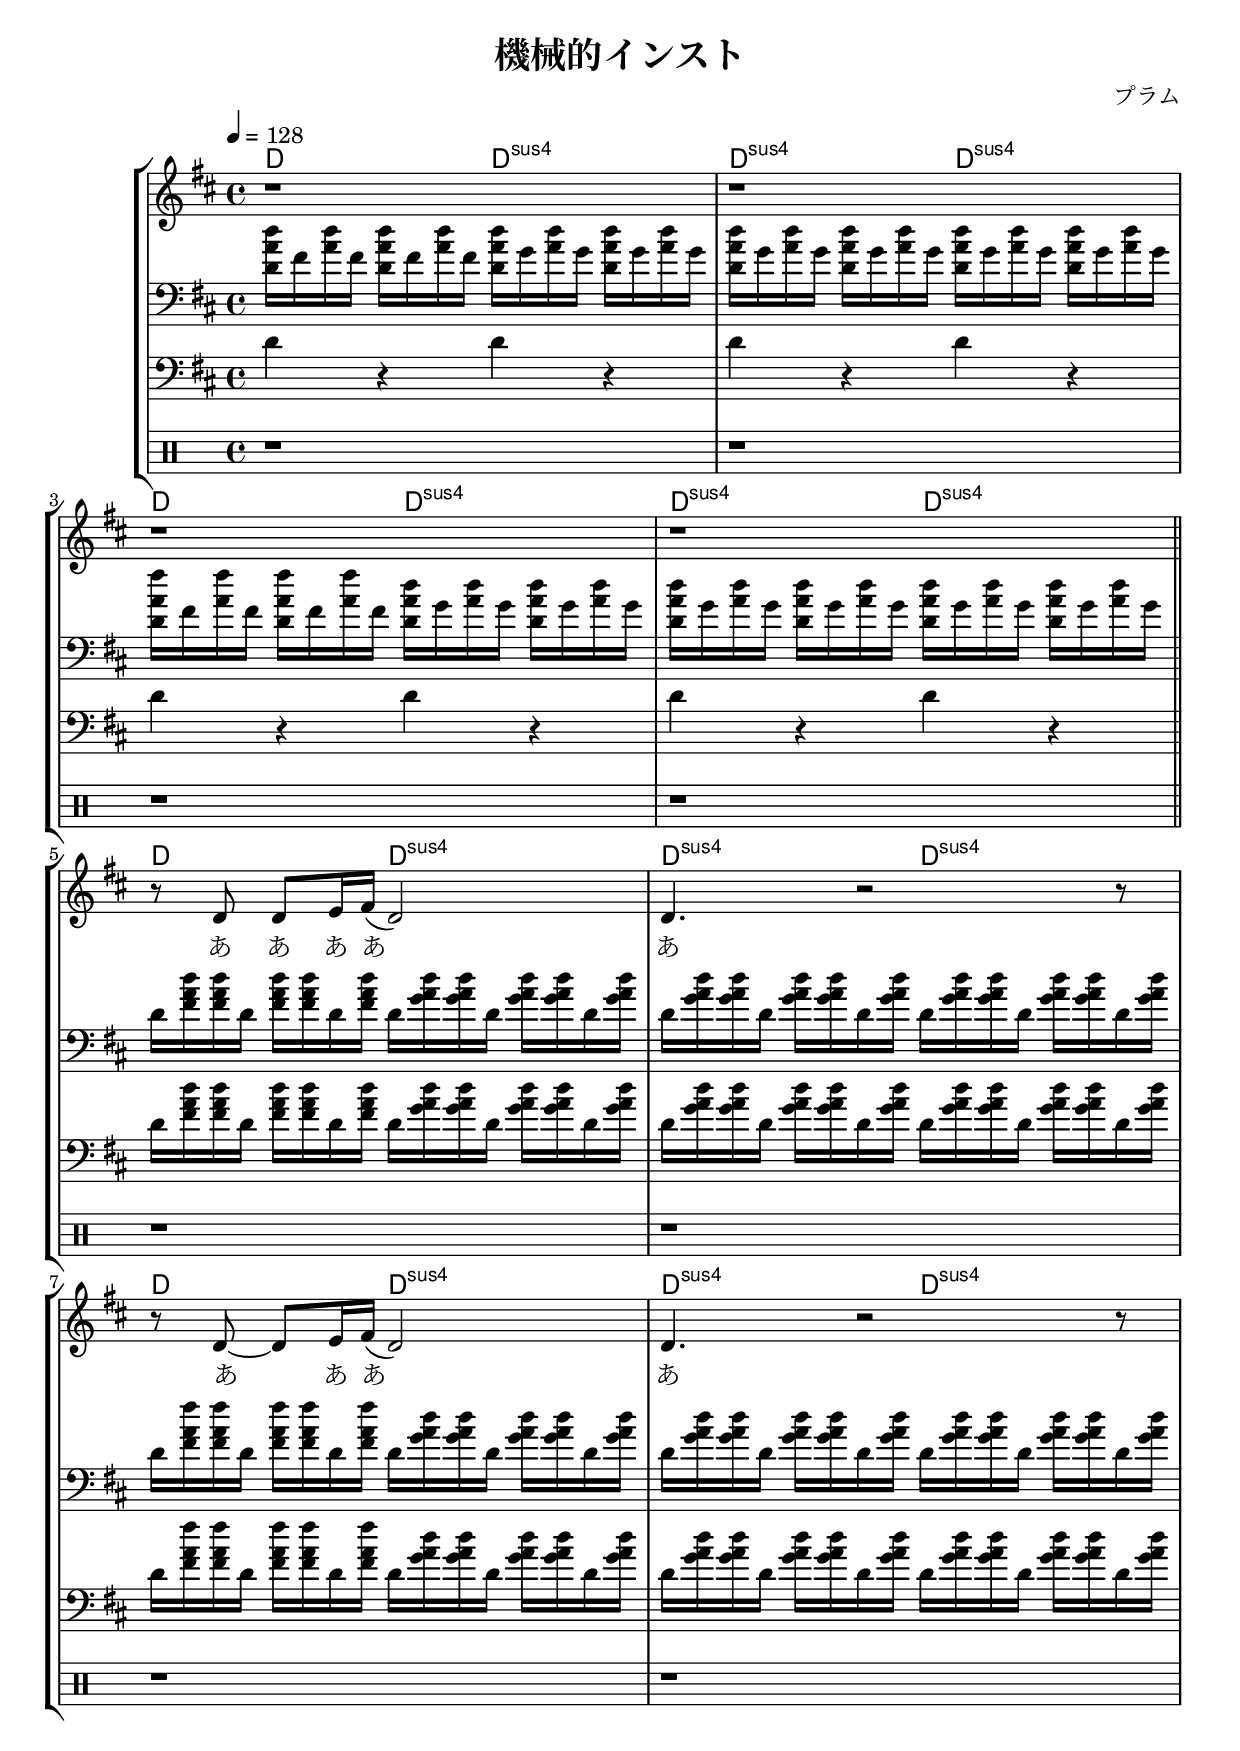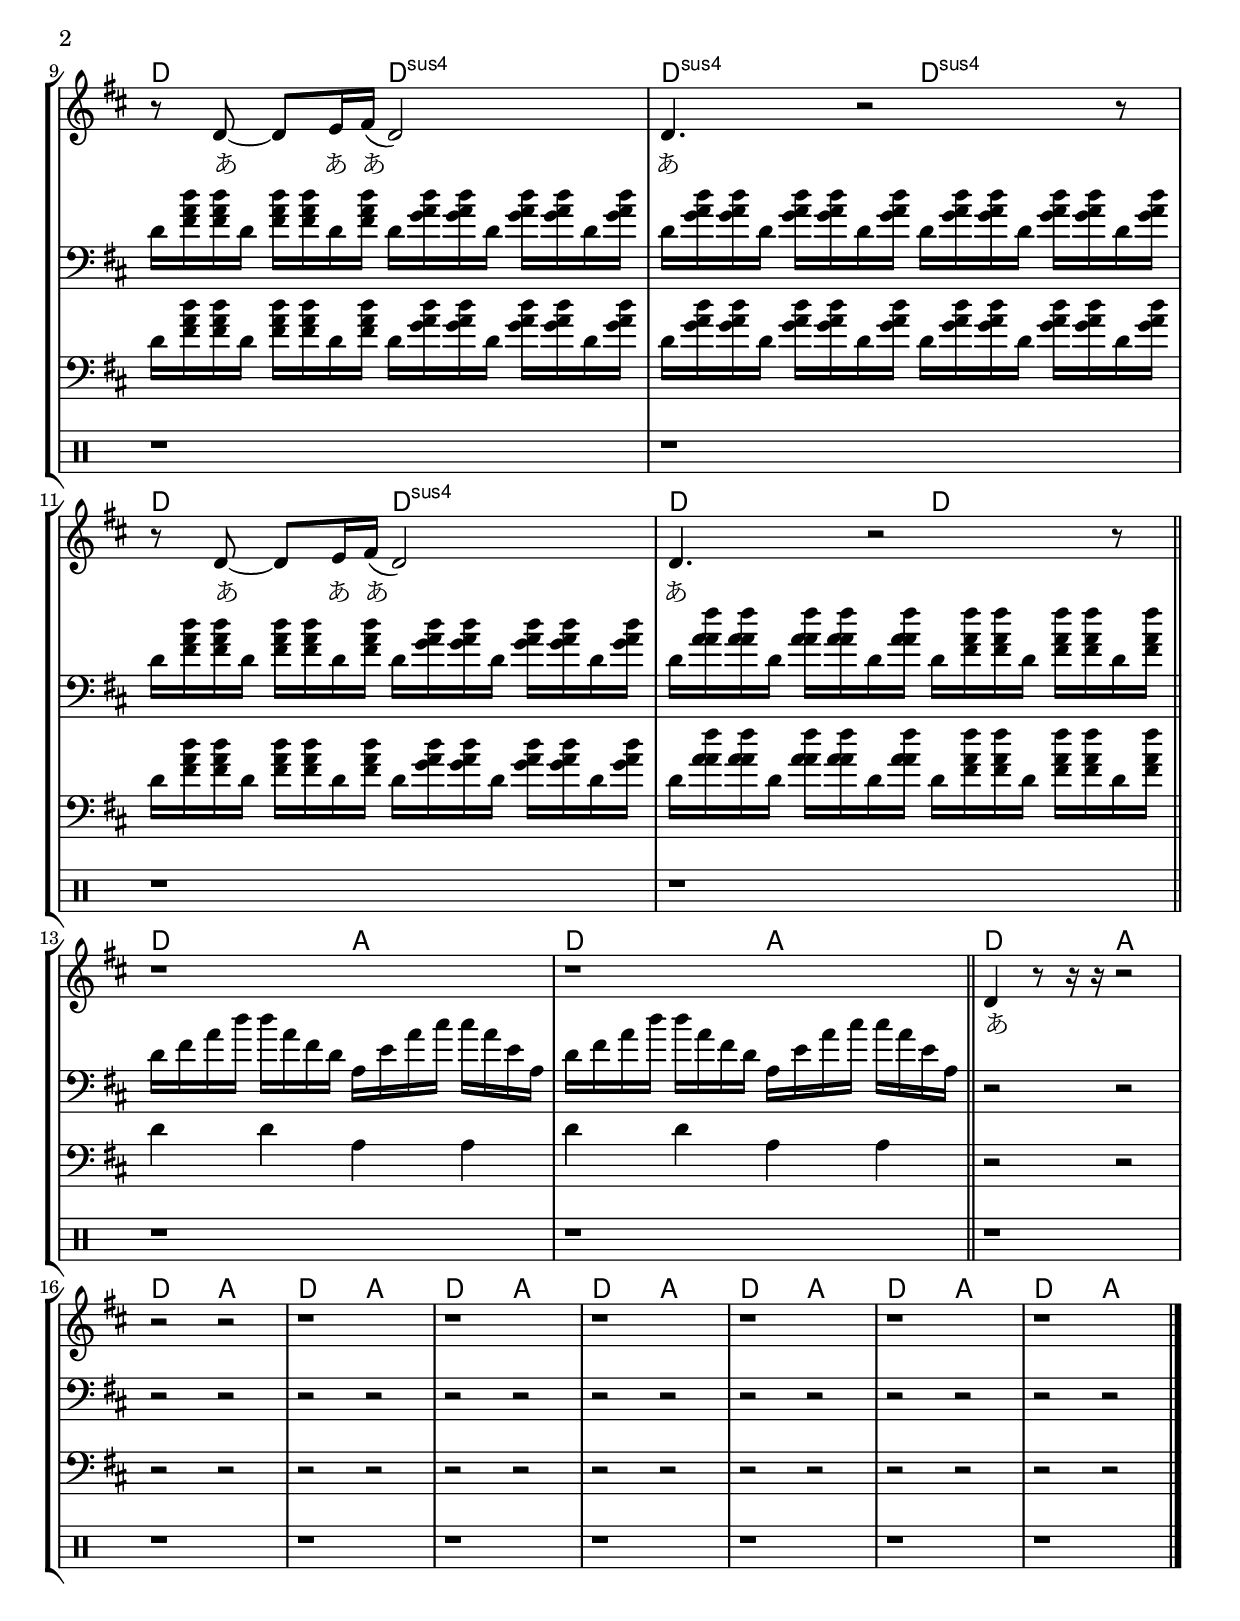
\version "2.12.1"

\header {
	title = \markup {機械的インスト}
	composer = \markup \center-column {プラム}
}

harmony = \chordmode {
	d2 d:sus4 d:sus4 d:sus4 d d:sus4 d:sus4 d:sus4 

	d d:sus4 d:sus4 d:sus4 d d:sus4 d:sus4 d:sus4 d d:sus4 d:sus4 d:sus4 d d:sus4 d d 

	d a d a 

	d a d a d a d a d a d a d a d a 
}

melody = {
	\key d \major
	\tempo 4 = 128
	r1 | r1 | r1 | r1   
	\set Staff.midiInstrument = #"Lead 1 (square)"
	 r8  d'8  d'8  e'16  fis'16  (d'2) 
	d'4.  r2~r8 
	r8  d'8  d'8  e'16  fis'16  (d'2) 
	d'4.  r2~r8 
	r8  d'8  d'8  e'16  fis'16  (d'2) 
	d'4.  r2~r8 
	r8  d'8  d'8  e'16  fis'16  (d'2) 
	d'4.  r2~r8
	r1 | r1   
	\set Staff.midiInstrument = #"Electric Piano 1"
	 d'4  r8  r16  r16  r2 
	r2  r2
	r1 r1 r1 r1 r1 r1 	\bar "|."
}

words = \lyricmode {
	
	あ  あ  あ  あ  あ  あ  あ  あ  あ  あ  あ  あ  あ  あ  あ  あ  あ  あ  あ  あ  
	
	あ  
}

tempochange = {
	\tempo 4 = 128
	r1 | r1 | r1 | r1 \bar "||"
	\tempo 4 = 128
	r1 | r1 | r1 | r1 | r1 | r1 | r1 | r1 \bar "||"
	\tempo 4 = 128
	r1 | r1 \bar "||"
	\tempo 4 = 128
	r1 | r1 | r1 | r1 | r1 | r1 | r1 | r1 \bar "|."
}

mainacc = {
	\clef bass
	\set Staff.midiInstrument = #"Electric Piano 1"
	\key d \major
	\tempo 4 = 128
	<d' a' d''>16 fis'16 <a' d''>16 fis'16   <d' a' d''>16 fis'16 <a' d''>16 fis'16
	<d' a' d''>16 g'16 <a' d''>16 g'16   <d' a' d''>16 g'16 <a' d''>16 g'16
	<d' a' d''>16 g'16 <a' d''>16 g'16   <d' a' d''>16 g'16 <a' d''>16 g'16
	<d' a' d''>16 g'16 <a' d''>16 g'16   <d' a' d''>16 g'16 <a' d''>16 g'16
	<d' a' fis''>16 fis'16 <a' fis''>16 fis'16   <d' a' fis''>16 fis'16 <a' fis''>16 fis'16
	<d' a' d''>16 g'16 <a' d''>16 g'16   <d' a' d''>16 g'16 <a' d''>16 g'16
	<d' a' d''>16 g'16 <a' d''>16 g'16   <d' a' d''>16 g'16 <a' d''>16 g'16
	<d' a' d''>16 g'16 <a' d''>16 g'16   <d' a' d''>16 g'16 <a' d''>16 g'16
	\bar "||"

	\set Staff.midiInstrument = #"Electric Piano 1"
	d'16 <fis' a' d''>16 <fis' a' d''>16 d'16   <fis' a' d''>16 <fis' a' d''>16 d'16 <fis' a' d''>16
	d'16 <g' a' d''>16 <g' a' d''>16 d'16   <g' a' d''>16 <g' a' d''>16 d'16 <g' a' d''>16
	d'16 <g' a' d''>16 <g' a' d''>16 d'16   <g' a' d''>16 <g' a' d''>16 d'16 <g' a' d''>16
	d'16 <g' a' d''>16 <g' a' d''>16 d'16   <g' a' d''>16 <g' a' d''>16 d'16 <g' a' d''>16
	d'16 <fis' a' fis''>16 <fis' a' fis''>16 d'16   <fis' a' fis''>16 <fis' a' fis''>16 d'16 <fis' a' fis''>16
	d'16 <g' a' d''>16 <g' a' d''>16 d'16   <g' a' d''>16 <g' a' d''>16 d'16 <g' a' d''>16
	d'16 <g' a' d''>16 <g' a' d''>16 d'16   <g' a' d''>16 <g' a' d''>16 d'16 <g' a' d''>16
	d'16 <g' a' d''>16 <g' a' d''>16 d'16   <g' a' d''>16 <g' a' d''>16 d'16 <g' a' d''>16
	d'16 <fis' a' d''>16 <fis' a' d''>16 d'16   <fis' a' d''>16 <fis' a' d''>16 d'16 <fis' a' d''>16
	d'16 <g' a' d''>16 <g' a' d''>16 d'16   <g' a' d''>16 <g' a' d''>16 d'16 <g' a' d''>16
	d'16 <g' a' d''>16 <g' a' d''>16 d'16   <g' a' d''>16 <g' a' d''>16 d'16 <g' a' d''>16
	d'16 <g' a' d''>16 <g' a' d''>16 d'16   <g' a' d''>16 <g' a' d''>16 d'16 <g' a' d''>16
	d'16 <fis' a' d''>16 <fis' a' d''>16 d'16   <fis' a' d''>16 <fis' a' d''>16 d'16 <fis' a' d''>16
	d'16 <g' a' d''>16 <g' a' d''>16 d'16   <g' a' d''>16 <g' a' d''>16 d'16 <g' a' d''>16
	d'16 <a' a' fis''>16 <a' a' fis''>16 d'16   <a' a' fis''>16 <a' a' fis''>16 d'16 <a' a' fis''>16
	d'16 <fis' a' fis''>16 <fis' a' fis''>16 d'16   <fis' a' fis''>16 <fis' a' fis''>16 d'16 <fis' a' fis''>16
	\bar "||"

	\set Staff.midiInstrument = #"Electric Piano 1"
	d'16 fis' a' d'' d'' a' fis' d'
	a16 e' a' cis'' cis'' a' e' a
	d'16 fis' a' d'' d'' a' fis' d'
	a16 e' a' cis'' cis'' a' e' a
	\bar "||"

	\set Staff.midiInstrument = #"Acoustic grand"
	r2
	r2
	r2
	r2
	r2
	r2
	r2
	r2
	r2
	r2
	r2
	r2
	r2
	r2
	r2
	r2
	\bar "|."
}

subacc = {
	\clef bass
	\set Staff.midiInstrument = #"Synth Bass 2"
	\key d \major
	\tempo 4 = 128
	d'4 r4
	d'4 r4
	d'4 r4
	d'4 r4
	d'4 r4
	d'4 r4
	d'4 r4
	d'4 r4
	\bar "||"

	\set Staff.midiInstrument = #"Synth Bass 2"
	d'16 <fis' a' d''>16 <fis' a' d''>16 d'16   <fis' a' d''>16 <fis' a' d''>16 d'16 <fis' a' d''>16
	d'16 <g' a' d''>16 <g' a' d''>16 d'16   <g' a' d''>16 <g' a' d''>16 d'16 <g' a' d''>16
	d'16 <g' a' d''>16 <g' a' d''>16 d'16   <g' a' d''>16 <g' a' d''>16 d'16 <g' a' d''>16
	d'16 <g' a' d''>16 <g' a' d''>16 d'16   <g' a' d''>16 <g' a' d''>16 d'16 <g' a' d''>16
	d'16 <fis' a' fis''>16 <fis' a' fis''>16 d'16   <fis' a' fis''>16 <fis' a' fis''>16 d'16 <fis' a' fis''>16
	d'16 <g' a' d''>16 <g' a' d''>16 d'16   <g' a' d''>16 <g' a' d''>16 d'16 <g' a' d''>16
	d'16 <g' a' d''>16 <g' a' d''>16 d'16   <g' a' d''>16 <g' a' d''>16 d'16 <g' a' d''>16
	d'16 <g' a' d''>16 <g' a' d''>16 d'16   <g' a' d''>16 <g' a' d''>16 d'16 <g' a' d''>16
	d'16 <fis' a' d''>16 <fis' a' d''>16 d'16   <fis' a' d''>16 <fis' a' d''>16 d'16 <fis' a' d''>16
	d'16 <g' a' d''>16 <g' a' d''>16 d'16   <g' a' d''>16 <g' a' d''>16 d'16 <g' a' d''>16
	d'16 <g' a' d''>16 <g' a' d''>16 d'16   <g' a' d''>16 <g' a' d''>16 d'16 <g' a' d''>16
	d'16 <g' a' d''>16 <g' a' d''>16 d'16   <g' a' d''>16 <g' a' d''>16 d'16 <g' a' d''>16
	d'16 <fis' a' d''>16 <fis' a' d''>16 d'16   <fis' a' d''>16 <fis' a' d''>16 d'16 <fis' a' d''>16
	d'16 <g' a' d''>16 <g' a' d''>16 d'16   <g' a' d''>16 <g' a' d''>16 d'16 <g' a' d''>16
	d'16 <a' a' fis''>16 <a' a' fis''>16 d'16   <a' a' fis''>16 <a' a' fis''>16 d'16 <a' a' fis''>16
	d'16 <fis' a' fis''>16 <fis' a' fis''>16 d'16   <fis' a' fis''>16 <fis' a' fis''>16 d'16 <fis' a' fis''>16
	\bar "||"

	\set Staff.midiInstrument = #"Synth Bass 2"
	d'4 d'4
	a4 a4
	d'4 d'4
	a4 a4
	\bar "||"

	\set Staff.midiInstrument = #"Acoustic grand"
	r2
	r2
	r2
	r2
	r2
	r2
	r2
	r2
	r2
	r2
	r2
	r2
	r2
	r2
	r2
	r2
	\bar "|."
}

percA = {
	\drummode {
	r1 |r1 |r1 |r1 \bar "||"
	r1 |r1 |r1 |r1 |r1 |r1 |r1 |r1 \bar "||"
	r1 |r1 \bar "||"
	r1 |r1 |r1 |r1 |r1 |r1 |r1 |r1 \bar "|."
	}
}

percB = {
	\drummode {
	r1 |r1 |r1 |r1 \bar "||"
	r1 |r1 |r1 |r1 |r1 |r1 |r1 |r1 \bar "||"
	r1 |r1 \bar "||"
	r1 |r1 |r1 |r1 |r1 |r1 |r1 |r1 \bar "|."
	}
}

percC = {
	\drummode {
	r1 |r1 |r1 |r1 \bar "||"
	r1 |r1 |r1 |r1 |r1 |r1 |r1 |r1 \bar "||"
	r1 |r1 \bar "||"
	r1 |r1 |r1 |r1 |r1 |r1 |r1 |r1 \bar "|."
	}
}

percD = {
	\drummode {
	r1 |r1 |r1 |r1 \bar "||"
	r1 |r1 |r1 |r1 |r1 |r1 |r1 |r1 \bar "||"
	r1 |r1 \bar "||"
	r1 |r1 |r1 |r1 |r1 |r1 |r1 |r1 \bar "|."
	}
}

percE = {
	\drummode {
	r1 |r1 |r1 |r1 \bar "||"
	r1 |r1 |r1 |r1 |r1 |r1 |r1 |r1 \bar "||"
	r1 |r1 \bar "||"
	r1 |r1 |r1 |r1 |r1 |r1 |r1 |r1 \bar "|."
	}
}

\score {
	<<
		\new StaffGroup <<
			\new ChordNames {\harmony}
			\new Voice = "melody" {\melody}
			\new Lyrics \lyricsto "melody" \words
			\new Staff = "mainacc" {\mainacc}
			\new Staff = "subacc" {\subacc}
			\new DrumStaff <<
				\new DrumVoice {\percA}
				\new DrumVoice {\percB}
				\new DrumVoice {\percC}
				\new DrumVoice {\percD}
				\new DrumVoice {\percE}
			>>
		>>
	>>
	\layout { }
}
